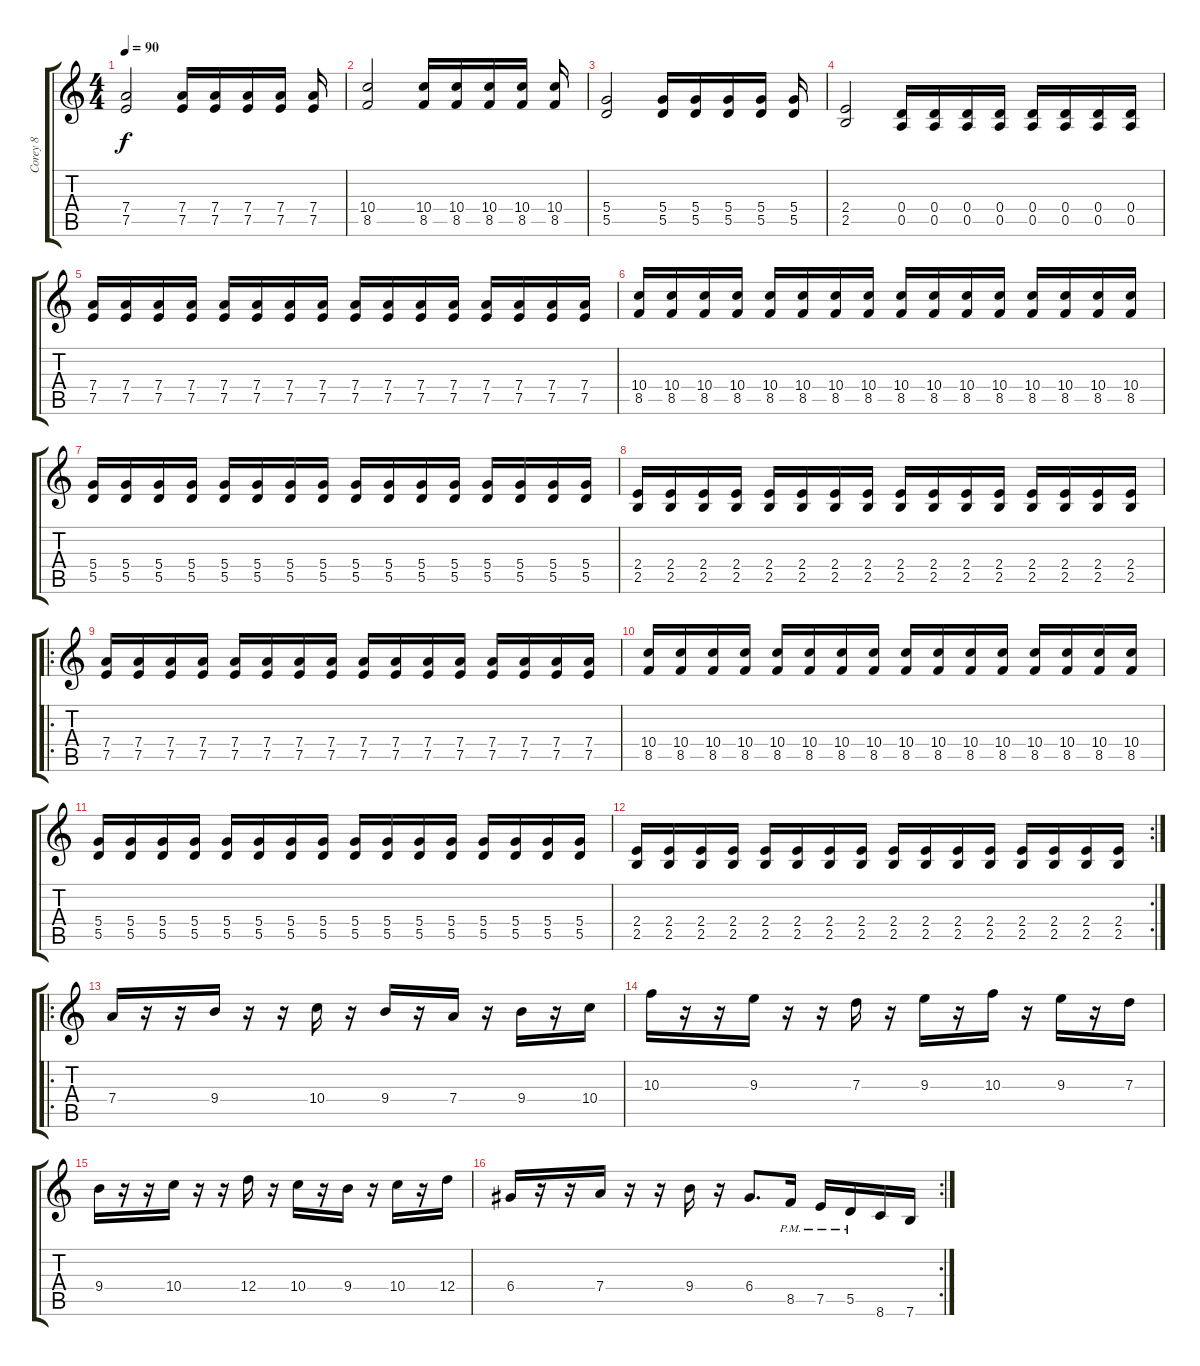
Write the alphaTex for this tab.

\track ("Corey 8" "Corey 8") {instrument distortionguitar}
\staff {score tabs}
\tuning (E4 B3 G3 D3 A2 E2) {hide}
\ts (4 4)
\tempo 90
\clef g2
\ks c
(7.4 7.5).2{dy f} (7.4 7.5).16 (7.4 7.5).16 (7.4 7.5).16 (7.4 7.5).16 (7.4 7.5).16 |
(10.4 8.5).2 (10.4 8.5).16 (10.4 8.5).16 (10.4 8.5).16 (10.4 8.5).16 (10.4 8.5).16 |
(5.4 5.5).2 (5.4 5.5).16 (5.4 5.5).16 (5.4 5.5).16 (5.4 5.5).16 (5.4 5.5).16 |
(2.4 2.5).2 (0.4 0.5).16 (0.4 0.5).16 (0.4 0.5).16 (0.4 0.5).16 (0.4 0.5).16 (0.4 0.5).16 (0.4 0.5).16 (0.4 0.5).16 |
(7.4 7.5).16 (7.4 7.5).16 (7.4 7.5).16 (7.4 7.5).16 (7.4 7.5).16 (7.4 7.5).16 (7.4 7.5).16 (7.4 7.5).16 (7.4 7.5).16 (7.4 7.5).16 (7.4 7.5).16 (7.4 7.5).16 (7.4 7.5).16 (7.4 7.5).16 (7.4 7.5).16 (7.4 7.5).16 |
(10.4 8.5).16 (10.4 8.5).16 (10.4 8.5).16 (10.4 8.5).16 (10.4 8.5).16 (10.4 8.5).16 (10.4 8.5).16 (10.4 8.5).16 (10.4 8.5).16 (10.4 8.5).16 (10.4 8.5).16 (10.4 8.5).16 (10.4 8.5).16 (10.4 8.5).16 (10.4 8.5).16 (10.4 8.5).16 |
(5.4 5.5).16 (5.4 5.5).16 (5.4 5.5).16 (5.4 5.5).16 (5.4 5.5).16 (5.4 5.5).16 (5.4 5.5).16 (5.4 5.5).16 (5.4 5.5).16 (5.4 5.5).16 (5.4 5.5).16 (5.4 5.5).16 (5.4 5.5).16 (5.4 5.5).16 (5.4 5.5).16 (5.4 5.5).16 |
(2.4 2.5).16 (2.4 2.5).16 (2.4 2.5).16 (2.4 2.5).16 (2.4 2.5).16 (2.4 2.5).16 (2.4 2.5).16 (2.4 2.5).16 (2.4 2.5).16 (2.4 2.5).16 (2.4 2.5).16 (2.4 2.5).16 (2.4 2.5).16 (2.4 2.5).16 (2.4 2.5).16 (2.4 2.5).16 |
\ro
(7.4 7.5).16 (7.4 7.5).16 (7.4 7.5).16 (7.4 7.5).16 (7.4 7.5).16 (7.4 7.5).16 (7.4 7.5).16 (7.4 7.5).16 (7.4 7.5).16 (7.4 7.5).16 (7.4 7.5).16 (7.4 7.5).16 (7.4 7.5).16 (7.4 7.5).16 (7.4 7.5).16 (7.4 7.5).16 |
(10.4 8.5).16 (10.4 8.5).16 (10.4 8.5).16 (10.4 8.5).16 (10.4 8.5).16 (10.4 8.5).16 (10.4 8.5).16 (10.4 8.5).16 (10.4 8.5).16 (10.4 8.5).16 (10.4 8.5).16 (10.4 8.5).16 (10.4 8.5).16 (10.4 8.5).16 (10.4 8.5).16 (10.4 8.5).16 |
(5.4 5.5).16 (5.4 5.5).16 (5.4 5.5).16 (5.4 5.5).16 (5.4 5.5).16 (5.4 5.5).16 (5.4 5.5).16 (5.4 5.5).16 (5.4 5.5).16 (5.4 5.5).16 (5.4 5.5).16 (5.4 5.5).16 (5.4 5.5).16 (5.4 5.5).16 (5.4 5.5).16 (5.4 5.5).16 |
\rc 2
(2.4 2.5).16 (2.4 2.5).16 (2.4 2.5).16 (2.4 2.5).16 (2.4 2.5).16 (2.4 2.5).16 (2.4 2.5).16 (2.4 2.5).16 (2.4 2.5).16 (2.4 2.5).16 (2.4 2.5).16 (2.4 2.5).16 (2.4 2.5).16 (2.4 2.5).16 (2.4 2.5).16 (2.4 2.5).16 |
\ro
7.4.16 r.16 r.16 9.4.16 r.16 r.16 10.4.16 r.16 9.4.16 r.16 7.4.16 r.16 9.4.16 r.16 10.4.16 |
10.3.16 r.16 r.16 9.3.16 r.16 r.16 7.3.16 r.16 9.3.16 r.16 10.3.16 r.16 9.3.16 r.16 7.3.16 |
9.4.16 r.16 r.16 10.4.16 r.16 r.16 12.4.16 r.16 10.4.16 r.16 9.4.16 r.16 10.4.16 r.16 12.4.16 |
\rc 2
6.4.16 r.16 r.16 7.4.16 r.16 r.16 9.4.16 r.16 6.4.8{d} 8.5{pm}.16 7.5{pm}.16 5.5{pm}.16 8.6.16 7.6.16
